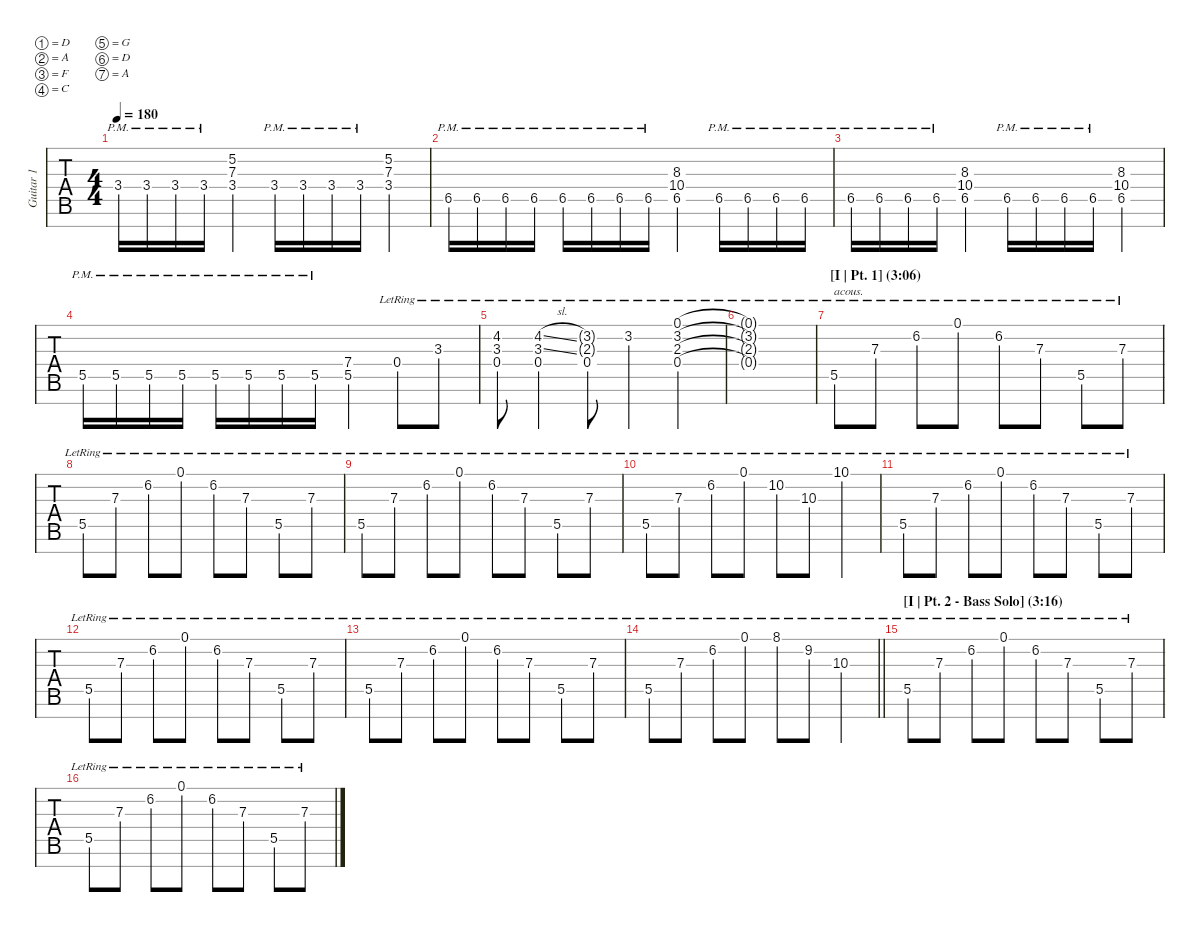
\defaultSystemsLayout 2
\hideDynamics
\bracketExtendMode nobrackets
\multiTrackTrackNamePolicy allsystems
\firstSystemTrackNameMode fullname
\otherSystemsTrackNameMode fullname
\otherSystemsTrackNameOrientation horizontal
\track ("Guitar 1" "Gtr. 1") {instrument distortionguitar}
\staff {tabs}
\tuning (D4 A3 F3 C3 G2 D2 A1)
\ts (4 4)
\scale
0.999761
\tempo 180
\accidentals auto
\clef g2
\ottava regular
\simile none
\ks aminor
3.4{pm}.16{dy f} 3.4{pm}.16 3.4{pm}.16 3.4{pm}.16 (5.2 7.3 3.4).4 3.4{pm}.16 3.4{pm}.16 3.4{pm}.16 3.4{pm}.16 (5.2 7.3 3.4).4 |
\scale
1.00024 6.5{pm acc b}.16 6.5{pm acc b}.16 6.5{pm acc b}.16 6.5{pm acc b}.16 6.5{pm acc b}.16 6.5{pm acc b}.16 6.5{pm acc b}.16 6.5{pm acc b}.16 (8.3{acc b} 10.4 6.5{acc b}).4 6.5{pm acc b}.16 6.5{pm acc b}.16 6.5{pm acc b}.16 6.5{pm acc b}.16 |
\scale
0.999761 6.5{pm acc b}.16 6.5{pm acc b}.16 6.5{pm acc b}.16 6.5{pm acc b}.16 (8.3{acc b} 10.4 6.5{acc b}).4 6.5{pm acc b}.16 6.5{pm acc b}.16 6.5{pm acc b}.16 6.5{pm acc b}.16 (8.3{acc b} 10.4 6.5{acc b}).4 |
\scale
0.999334 5.5{pm}.16 5.5{pm}.16 5.5{pm}.16 5.5{pm}.16 5.5{pm}.16 5.5{pm}.16 5.5{pm}.16 5.5{pm}.16 (7.4 5.5).4 0.4{lr}.8 3.3{lr acc b}.8 |
\scale
1.00064 (4.2{lr acc b} 3.3{lr acc b} 0.4{lr}).8 (4.2{sl lr acc b} 3.3{sl lr acc b} 0.4{lr}).4 (3.2{g lr} 2.3{g lr} 0.4{lr}).8 3.2{lr}.4 (0.1{lr} 3.2{lr} 2.3{lr} 0.4{lr}).4 |
\scale
1.00003 (0.1{lr t} 3.2{lr t} 2.3{lr t} 0.4{lr t}).1 |
\section ("" "[I | Pt. 1] (3:06)")
\scale
0.998027 5.5{lr}.8{txt "acous." instrument acousticguitarsteel} 7.3{lr}.8 6.2{lr}.8 0.1{lr}.8 6.2{lr}.8 7.3{lr}.8 5.5{lr}.8 7.3{lr}.8 |
\scale
0.99976 5.5{lr}.8 7.3{lr}.8 6.2{lr}.8 0.1{lr}.8 6.2{lr}.8 7.3{lr}.8 5.5{lr}.8 7.3{lr}.8 |
\scale
1.00245 5.5{lr}.8 7.3{lr}.8 6.2{lr}.8 0.1{lr}.8 6.2{lr}.8 7.3{lr}.8 5.5{lr}.8 7.3{lr}.8 |
\scale
0.99976 5.5{lr}.8 7.3{lr}.8 6.2{lr}.8 0.1{lr}.8 10.2{lr}.8 10.3{lr}.8 10.1{lr}.4 |
\scale
0.996883 5.5{lr}.8 7.3{lr}.8 6.2{lr}.8 0.1{lr}.8 6.2{lr}.8 7.3{lr}.8 5.5{lr}.8 7.3{lr}.8 |
\scale
1.00131 5.5{lr}.8 7.3{lr}.8 6.2{lr}.8 0.1{lr}.8 6.2{lr}.8 7.3{lr}.8 5.5{lr}.8 7.3{lr}.8 |
\scale
1.004 5.5{lr}.8 7.3{lr}.8 6.2{lr}.8 0.1{lr}.8 6.2{lr}.8 7.3{lr}.8 5.5{lr}.8 7.3{lr}.8 |
\scale
0.997809
\barLineRight lightlight
5.5{lr}.8 7.3{lr}.8 6.2{lr}.8 0.1{lr}.8 8.1{lr}.8 9.2{lr acc b}.8 10.3{lr}.4 |
\section ("" "[I | Pt. 2 - Bass Solo] (3:16)")
\scale
0.995335 5.5{lr}.8 7.3{lr}.8 6.2{lr}.8 0.1{lr}.8 6.2{lr}.8 7.3{lr}.8 5.5{lr}.8 7.3{lr}.8 |
\scale
1.00514 5.5{lr}.8 7.3{lr}.8 6.2{lr}.8 0.1{lr}.8 6.2{lr}.8 7.3{lr}.8 5.5{lr}.8 7.3{lr}.8
